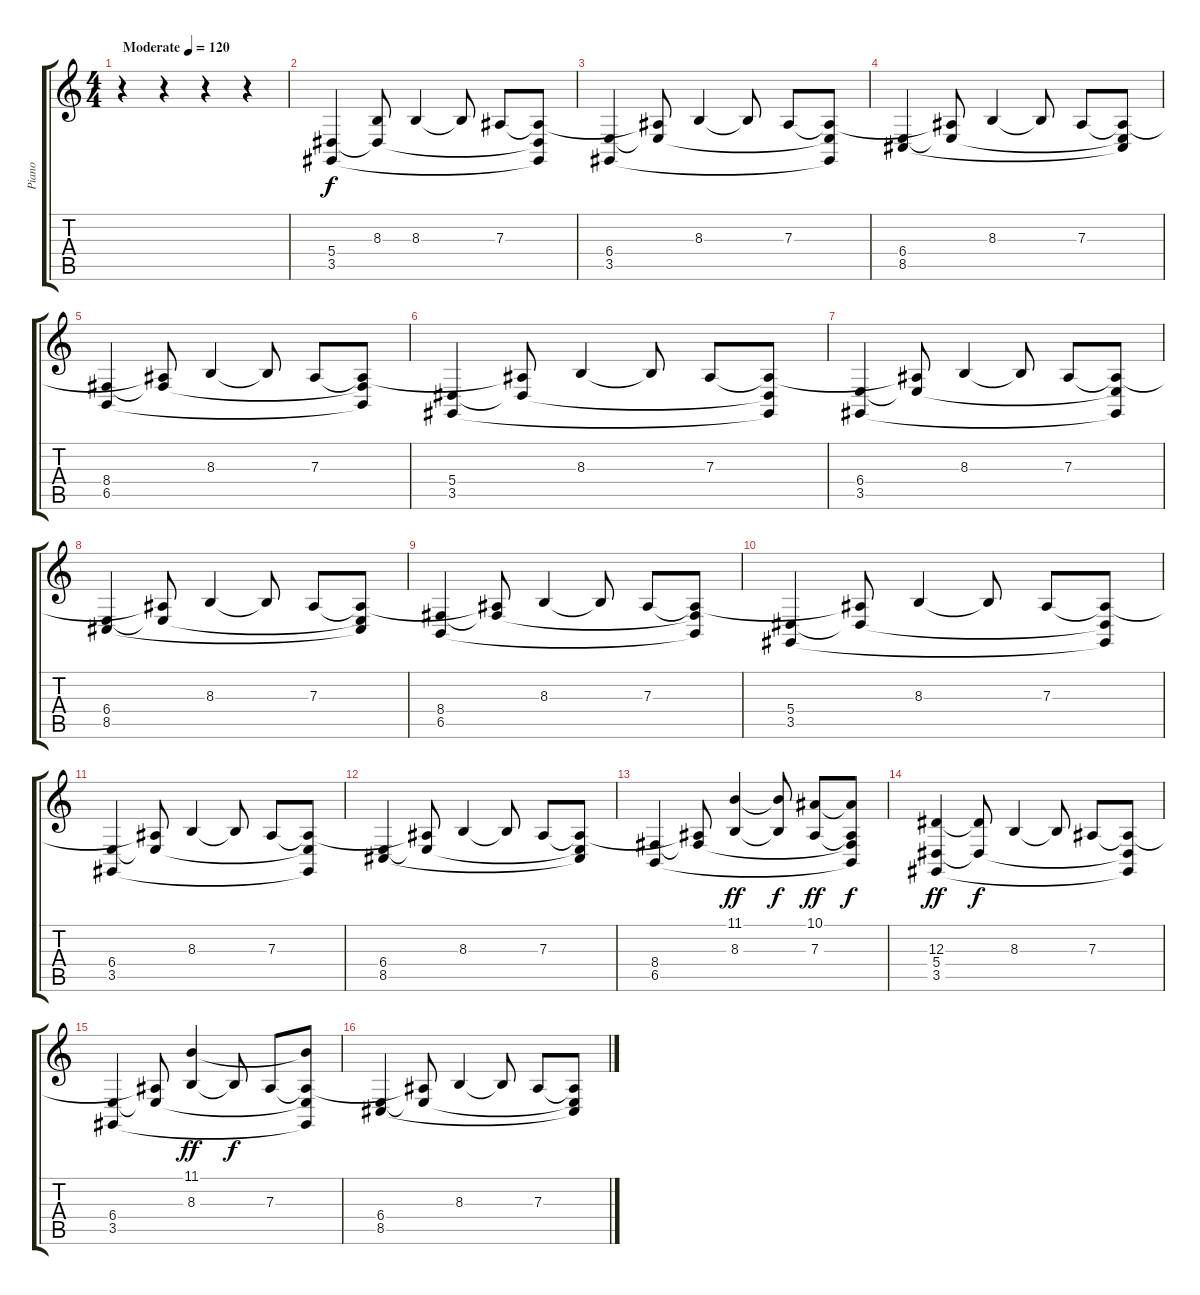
\track ("Piano" "Piano") {instrument electricgrandpiano}
\staff {score tabs}
\tuning (C4 G3 Eb3 Bb2 F2 C2) {hide}
\ts (4 4)
\tempo (120 "Moderate")
\clef g2
\ks c
r.4{dy f instrument electricgrandpiano} r.4 r.4 r.4 |
(5.4 3.5).4 (8.3 5.4{t}).8 8.3.4 8.3{t}.8 7.3.8 (7.3{t} 5.4{t} 3.5{t}).8 |
(6.4 3.5).4 (7.3{t} 6.4{t}).8 8.3.4 8.3{t}.8 7.3.8 (7.3{t} 6.4{t} 3.5{t}).8 |
(6.4 8.5).4 (7.3{t} 6.4{t}).8 8.3.4 8.3{t}.8 7.3.8 (7.3{t} 6.4{t} 8.5{t}).8 |
(8.4 6.5).4 (7.3{t} 8.4{t}).8 8.3.4 8.3{t}.8 7.3.8 (7.3{t} 8.4{t} 6.5{t}).8 |
(5.4 3.5).4 (7.3{t} 5.4{t}).8 8.3.4 8.3{t}.8 7.3.8 (7.3{t} 5.4{t} 3.5{t}).8 |
(6.4 3.5).4 (7.3{t} 6.4{t}).8 8.3.4 8.3{t}.8 7.3.8 (7.3{t} 6.4{t} 3.5{t}).8 |
(6.4 8.5).4 (7.3{t} 6.4{t}).8 8.3.4 8.3{t}.8 7.3.8 (7.3{t} 6.4{t} 8.5{t}).8 |
(8.4 6.5).4 (7.3{t} 8.4{t}).8 8.3.4 8.3{t}.8 7.3.8 (7.3{t} 8.4{t} 6.5{t}).8 |
(5.4 3.5).4 (7.3{t} 5.4{t}).8 8.3.4 8.3{t}.8 7.3.8 (7.3{t} 5.4{t} 3.5{t}).8 |
(6.4 3.5).4 (7.3{t} 6.4{t}).8 8.3.4 8.3{t}.8 7.3.8 (7.3{t} 6.4{t} 3.5{t}).8 |
(6.4 8.5).4 (7.3{t} 6.4{t}).8 8.3.4 8.3{t}.8 7.3.8 (7.3{t} 6.4{t} 8.5{t}).8 |
(8.4 6.5).4 (7.3{t} 8.4{t}).8 (11.1 8.3).4{dy ff} (11.1{t} 8.3{t}).8{dy f} (10.1 7.3).8{dy ff} (10.1{t} 7.3{t} 8.4{t} 6.5{t}).8{dy f} |
(12.3 5.4 3.5).4{dy ff} (12.3{t} 5.4{t}).8{dy f} 8.3.4 8.3{t}.8 7.3.8 (7.3{t} 5.4{t} 3.5{t}).8 |
(6.4 3.5).4 (7.3{t} 6.4{t}).8 (11.1 8.3).4{dy ff} 8.3{t}.8{dy f} 7.3.8 (11.1{t} 7.3{t} 6.4{t} 3.5{t}).8 |
(6.4 8.5).4 (7.3{t} 6.4{t}).8 8.3.4 8.3{t}.8 7.3.8 (7.3{t} 6.4{t} 8.5{t}).8
